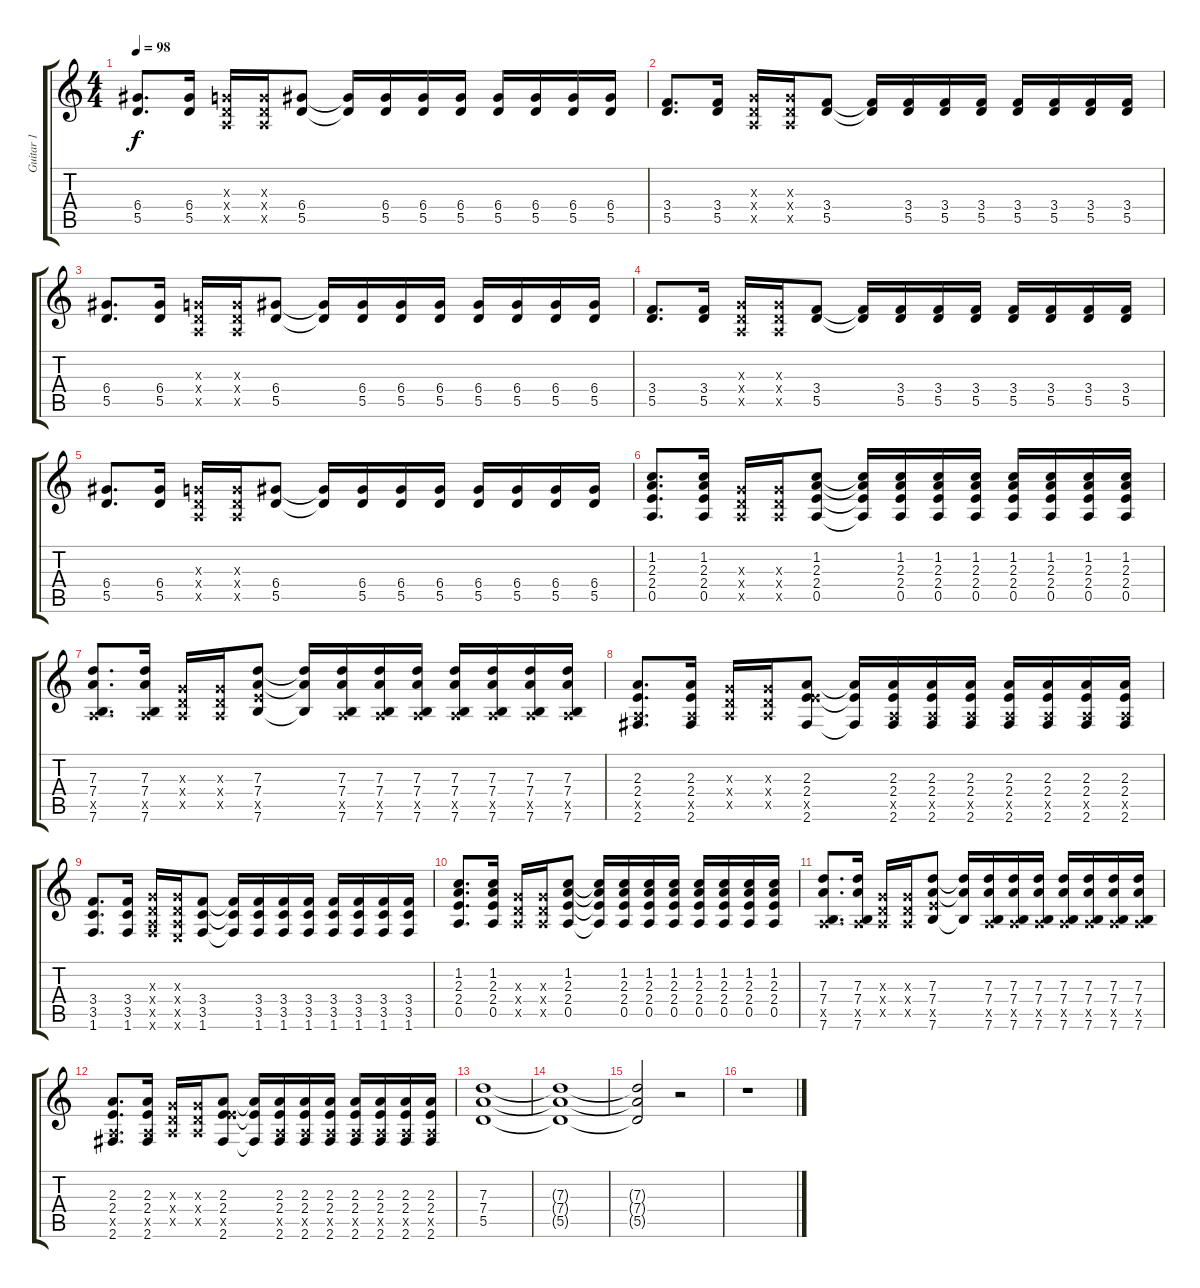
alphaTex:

\track ("Guitar 1" "Guitar 1") {instrument distortionguitar}
\staff {score tabs}
\tuning (E4 B3 G3 D3 A2 E2) {hide}
\ts (4 4)
\tempo 98
\clef g2
\ks aminor
(6.4 5.5).8{d dy f} (6.4 5.5).16 (0.3{x} 0.4{x} 0.5{x}).16 (0.3{x} 0.4{x} 0.5{x}).16 (6.4 5.5).8 (6.4{t} 5.5{t}).16 (6.4 5.5).16 (6.4 5.5).16 (6.4 5.5).16 (6.4 5.5).16 (6.4 5.5).16 (6.4 5.5).16 (6.4 5.5).16 |
(3.4 5.5).8{d} (3.4 5.5).16 (0.3{x} 0.4{x} 0.5{x}).16 (0.3{x} 0.4{x} 0.5{x}).16 (3.4 5.5).8 (3.4{t} 5.5{t}).16 (3.4 5.5).16 (3.4 5.5).16 (3.4 5.5).16 (3.4 5.5).16 (3.4 5.5).16 (3.4 5.5).16 (3.4 5.5).16 |
(6.4 5.5).8{d} (6.4 5.5).16 (0.3{x} 0.4{x} 0.5{x}).16 (0.3{x} 0.4{x} 0.5{x}).16 (6.4 5.5).8 (6.4{t} 5.5{t}).16 (6.4 5.5).16 (6.4 5.5).16 (6.4 5.5).16 (6.4 5.5).16 (6.4 5.5).16 (6.4 5.5).16 (6.4 5.5).16 |
(3.4 5.5).8{d} (3.4 5.5).16 (0.3{x} 0.4{x} 0.5{x}).16 (0.3{x} 0.4{x} 0.5{x}).16 (3.4 5.5).8 (3.4{t} 5.5{t}).16 (3.4 5.5).16 (3.4 5.5).16 (3.4 5.5).16 (3.4 5.5).16 (3.4 5.5).16 (3.4 5.5).16 (3.4 5.5).16 |
(6.4 5.5).8{d} (6.4 5.5).16 (0.3{x} 0.4{x} 0.5{x}).16 (0.3{x} 0.4{x} 0.5{x}).16 (6.4 5.5).8 (6.4{t} 5.5{t}).16 (6.4 5.5).16 (6.4 5.5).16 (6.4 5.5).16 (6.4 5.5).16 (6.4 5.5).16 (6.4 5.5).16 (6.4 5.5).16 |
(1.2 2.3 2.4 0.5).8{d} (1.2 2.3 2.4 0.5).16 (0.3{x} 0.4{x} 0.5{x}).16 (0.3{x} 0.4{x} 0.5{x}).16 (1.2 2.3 2.4 0.5).8 (1.2{t} 2.3{t} 2.4{t} 0.5{t}).16 (1.2 2.3 2.4 0.5).16 (1.2 2.3 2.4 0.5).16 (1.2 2.3 2.4 0.5).16 (1.2 2.3 2.4 0.5).16 (1.2 2.3 2.4 0.5).16 (1.2 2.3 2.4 0.5).16 (1.2 2.3 2.4 0.5).16 |
(7.3 7.4 0.5{x} 7.6).8{d} (7.3 7.4 0.5{x} 7.6).16 (0.3{x} 0.4{x} 0.5{x}).16 (0.3{x} 0.4{x} 0.5{x}).16 (7.3 7.4 7.5{x} 7.6).8 (7.3{t} 7.4{t} 7.6{t}).16 (7.3 7.4 0.5{x} 7.6).16 (7.3 7.4 0.5{x} 7.6).16 (7.3 7.4 0.5{x} 7.6).16 (7.3 7.4 0.5{x} 7.6).16 (7.3 7.4 0.5{x} 7.6).16 (7.3 7.4 0.5{x} 7.6).16 (7.3 7.4 0.5{x} 7.6).16 |
(2.3 2.4 0.5{x} 2.6).8{d} (2.3 2.4 0.5{x} 2.6).16 (0.3{x} 0.4{x} 0.5{x}).16 (0.3{x} 0.4{x} 0.5{x}).16 (2.3 2.4 7.5{x} 2.6).8 (2.3{t} 2.4{t} 2.6{t}).16 (2.3 2.4 0.5{x} 2.6).16 (2.3 2.4 0.5{x} 2.6).16 (2.3 2.4 0.5{x} 2.6).16 (2.3 2.4 0.5{x} 2.6).16 (2.3 2.4 0.5{x} 2.6).16 (2.3 2.4 0.5{x} 2.6).16 (2.3 2.4 0.5{x} 2.6).16 |
(3.4 3.5 1.6).8{d} (3.4 3.5 1.6).16 (0.3{x} 0.4{x} 0.5{x} 1.6{x}).16 (0.3{x} 0.4{x} 0.5{x} 0.6{x}).16 (3.4 3.5 1.6).8 (3.4{t} 3.5{t} 1.6{t}).16 (3.4 3.5 1.6).16 (3.4 3.5 1.6).16 (3.4 3.5 1.6).16 (3.4 3.5 1.6).16 (3.4 3.5 1.6).16 (3.4 3.5 1.6).16 (3.4 3.5 1.6).16 |
(1.2 2.3 2.4 0.5).8{d} (1.2 2.3 2.4 0.5).16 (0.3{x} 0.4{x} 0.5{x}).16 (0.3{x} 0.4{x} 0.5{x}).16 (1.2 2.3 2.4 0.5).8 (1.2{t} 2.3{t} 2.4{t} 0.5{t}).16 (1.2 2.3 2.4 0.5).16 (1.2 2.3 2.4 0.5).16 (1.2 2.3 2.4 0.5).16 (1.2 2.3 2.4 0.5).16 (1.2 2.3 2.4 0.5).16 (1.2 2.3 2.4 0.5).16 (1.2 2.3 2.4 0.5).16 |
(7.3 7.4 0.5{x} 7.6).8{d} (7.3 7.4 0.5{x} 7.6).16 (0.3{x} 0.4{x} 0.5{x}).16 (0.3{x} 0.4{x} 0.5{x}).16 (7.3 7.4 7.5{x} 7.6).8 (7.3{t} 7.4{t} 7.6{t}).16 (7.3 7.4 0.5{x} 7.6).16 (7.3 7.4 0.5{x} 7.6).16 (7.3 7.4 0.5{x} 7.6).16 (7.3 7.4 0.5{x} 7.6).16 (7.3 7.4 0.5{x} 7.6).16 (7.3 7.4 0.5{x} 7.6).16 (7.3 7.4 0.5{x} 7.6).16 |
(2.3 2.4 0.5{x} 2.6).8{d} (2.3 2.4 0.5{x} 2.6).16 (0.3{x} 0.4{x} 0.5{x}).16 (0.3{x} 0.4{x} 0.5{x}).16 (2.3 2.4 7.5{x} 2.6).8 (2.3{t} 2.4{t} 2.6{t}).16 (2.3 2.4 0.5{x} 2.6).16 (2.3 2.4 0.5{x} 2.6).16 (2.3 2.4 0.5{x} 2.6).16 (2.3 2.4 0.5{x} 2.6).16 (2.3 2.4 0.5{x} 2.6).16 (2.3 2.4 0.5{x} 2.6).16 (2.3 2.4 0.5{x} 2.6).16 |
(7.3 7.4 5.5).1{volume 2} |
(7.3{t} 7.4{t} 5.5{t}).1 |
(7.3{t} 7.4{t} 5.5{t}).2 r.2 |
r.1
